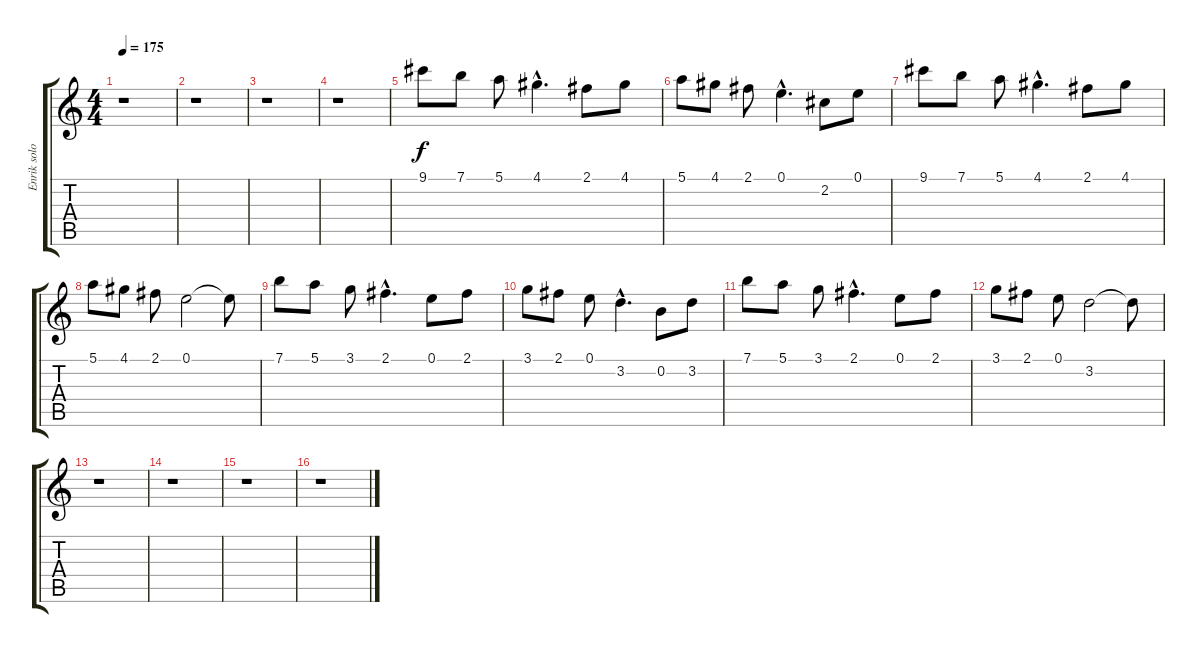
\track ("Enrik solo" "Enrik solo") {instrument distortionguitar}
\staff {score tabs}
\tuning (E4 B3 G3 D3 A2 E2) {hide}
\ts (4 4)
\tempo 175
\clef g2
\ks c
r.1{dy f} |
r.1 |
r.1 |
r.1 |
9.1.8 7.1.8 5.1.8 4.1{hac}.4{d} 2.1.8 4.1.8 |
5.1.8 4.1.8 2.1.8 0.1{hac}.4{d} 2.2.8 0.1.8 |
9.1.8 7.1.8 5.1.8 4.1{hac}.4{d} 2.1.8 4.1.8 |
5.1.8 4.1.8 2.1.8 0.1.2 0.1{t}.8 |
7.1.8 5.1.8 3.1.8 2.1{hac}.4{d} 0.1.8 2.1.8 |
3.1.8 2.1.8 0.1.8 3.2{hac}.4{d} 0.2.8 3.2.8 |
7.1.8 5.1.8 3.1.8 2.1{hac}.4{d} 0.1.8 2.1.8 |
3.1.8 2.1.8 0.1.8 3.2.2 3.2{t}.8 |
r.1 |
r.1 |
r.1 |
r.1
